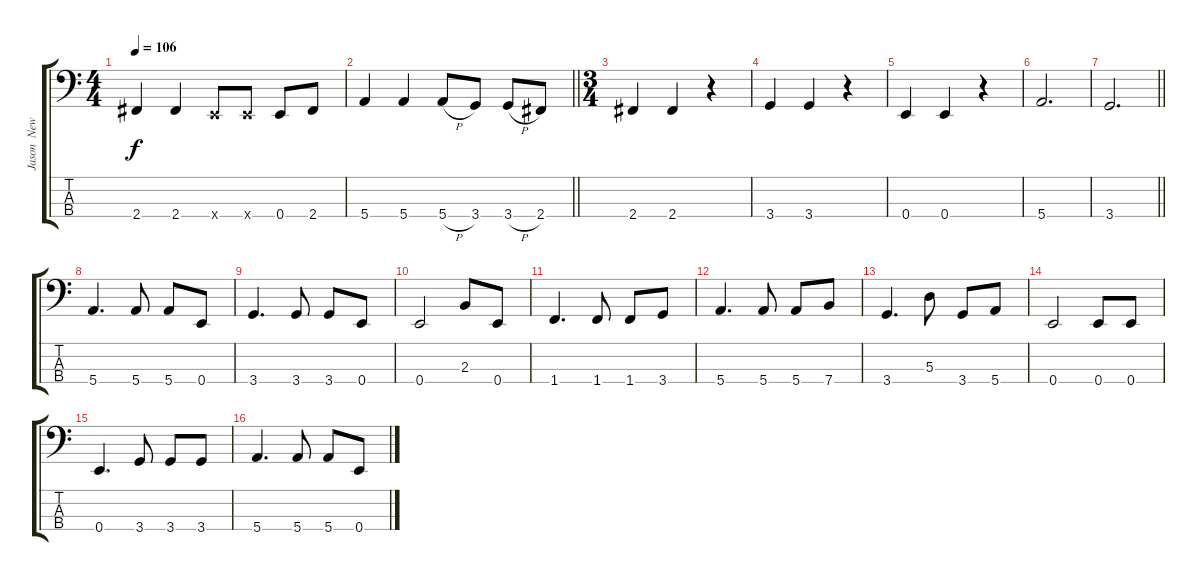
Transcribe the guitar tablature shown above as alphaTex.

\track ("Jason  Newsted" "Jason  New") {instrument electricbasspick}
\staff {score tabs}
\tuning (G2 D2 A1 E1) {hide}
\ts (4 4)
\tempo 106
\clef f4
\ks c
2.4.4{dy f} 2.4.4 0.4{x}.8 0.4{x}.8 0.4.8 2.4.8 |
\barLineRight lightlight
5.4.4 5.4.4 5.4{h}.8 3.4.8 3.4{h}.8 2.4.8 |
\ts (3 4)
2.4.4 2.4.4 r.4 |
3.4.4 3.4.4 r.4 |
0.4.4 0.4.4 r.4 |
5.4.2{d} |
\barLineRight lightlight
3.4.2{d} |
5.4.4{d} 5.4.8 5.4.8 0.4.8 |
3.4.4{d} 3.4.8 3.4.8 0.4.8 |
0.4.2 2.3.8 0.4.8 |
1.4.4{d} 1.4.8 1.4.8 3.4.8 |
5.4.4{d} 5.4.8 5.4.8 7.4.8 |
3.4.4{d} 5.3.8 3.4.8 5.4.8 |
0.4.2 0.4.8 0.4.8 |
0.4.4{d} 3.4.8 3.4.8 3.4.8 |
5.4.4{d} 5.4.8 5.4.8 0.4.8
